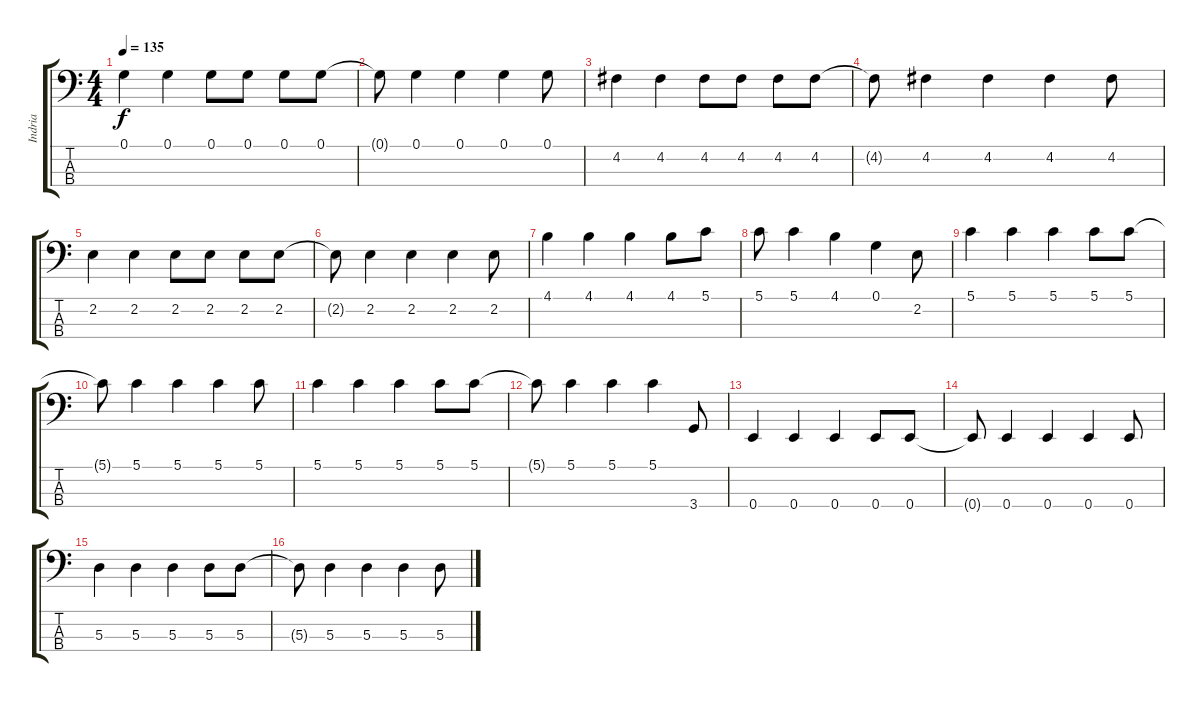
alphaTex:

\track ("Indria" "Indria") {instrument electricbasspick}
\staff {score tabs}
\tuning (G2 D2 A1 E1) {hide}
\ts (4 4)
\tempo 135
\clef f4
\ks c
0.1.4{dy f} 0.1.4 0.1.8 0.1.8 0.1.8 0.1.8 |
0.1{t}.8 0.1.4 0.1.4 0.1.4 0.1.8 |
4.2.4 4.2.4 4.2.8 4.2.8 4.2.8 4.2.8 |
4.2{t}.8 4.2.4 4.2.4 4.2.4 4.2.8 |
2.2.4 2.2.4 2.2.8 2.2.8 2.2.8 2.2.8 |
2.2{t}.8 2.2.4 2.2.4 2.2.4 2.2.8 |
4.1.4 4.1.4 4.1.4 4.1.8 5.1.8 |
5.1.8 5.1.4 4.1.4 0.1.4 2.2.8 |
5.1.4 5.1.4 5.1.4 5.1.8 5.1.8 |
5.1{t}.8 5.1.4 5.1.4 5.1.4 5.1.8 |
5.1.4 5.1.4 5.1.4 5.1.8 5.1.8 |
5.1{t}.8 5.1.4 5.1.4 5.1.4 3.4.8 |
0.4.4 0.4.4 0.4.4 0.4.8 0.4.8 |
0.4{t}.8 0.4.4 0.4.4 0.4.4 0.4.8 |
5.3.4 5.3.4 5.3.4 5.3.8 5.3.8 |
5.3{t}.8 5.3.4 5.3.4 5.3.4 5.3.8
